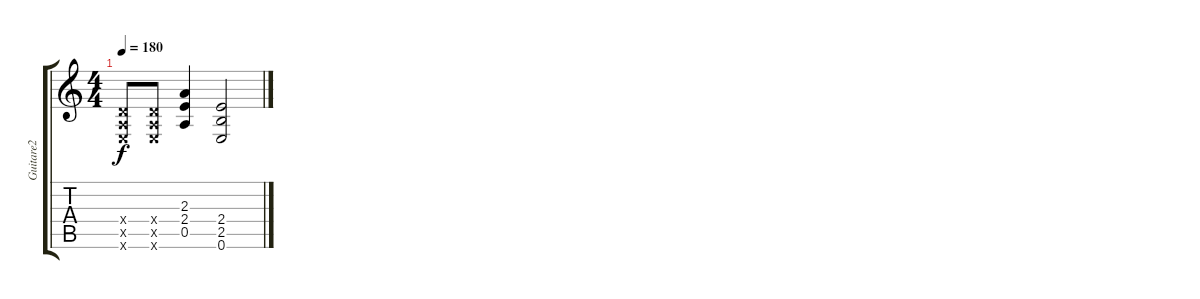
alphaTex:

\track ("Guitare2" "Guitare2") {instrument overdrivenguitar}
\staff {score tabs}
\tuning (E4 B3 G3 D3 A2 E2) {hide}
\ts (4 4)
\tempo 180
\clef g2
\ks c
(0.4{x} 0.5{x} 0.6{x}).8{dy f} (0.4{x} 0.5{x} 0.6{x}).8 (2.3 2.4 0.5).4 (2.4 2.5 0.6).2
